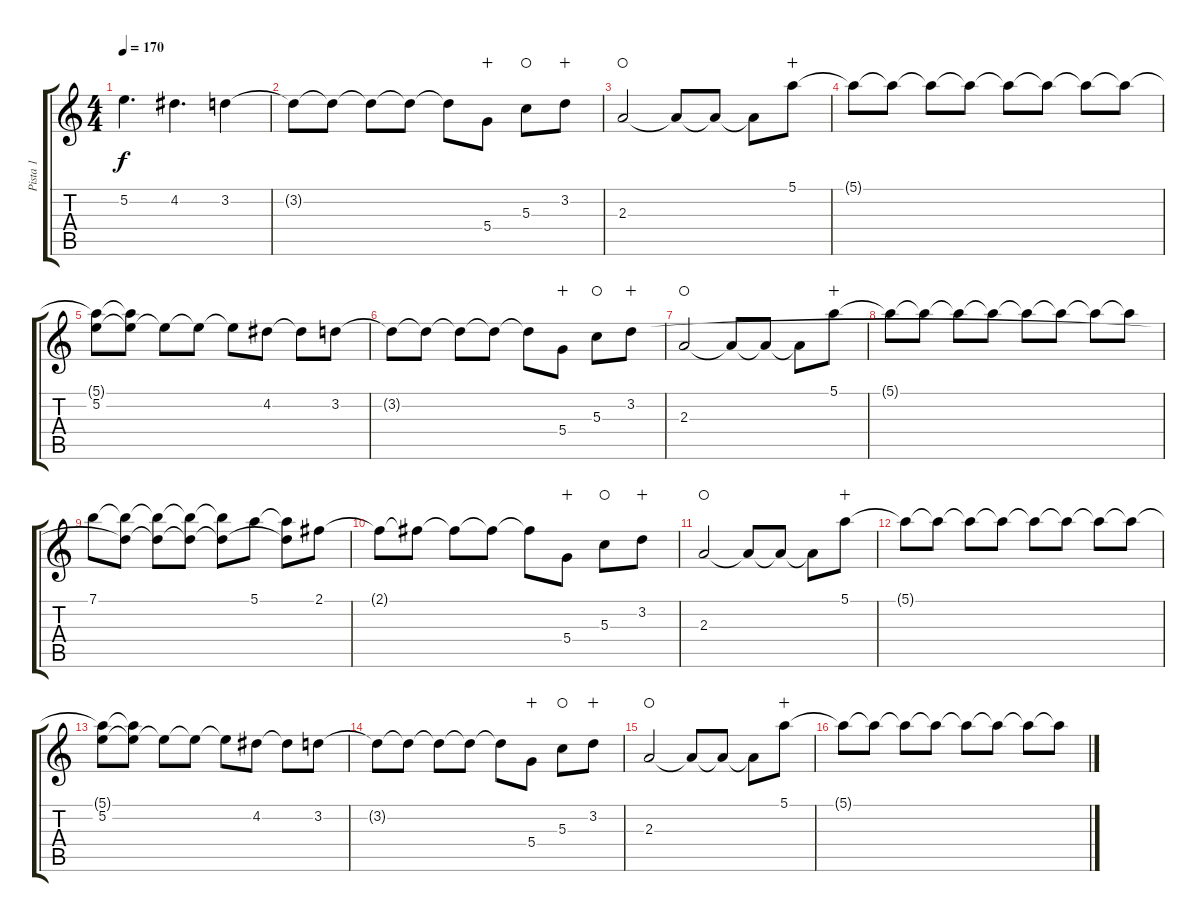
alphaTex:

\track ("Pista 1" "Pista 1") {instrument overdrivenguitar}
\staff {score tabs}
\tuning (E4 B3 G3 D3 A2 E2) {hide}
\ts (4 4)
\tempo 170
\clef g2
\ks c
5.2.4{d dy f} 4.2.4{d} 3.2.4 |
3.2{t}.8 3.2{t}.8 3.2{t}.8 3.2{t}.8 3.2{t}.8 5.4.8{wahc} 5.3.8{waho} 3.2.8{wahc} |
2.3.2{waho} 2.3{t}.8 2.3{t}.8 2.3{t}.8 5.1.8{wahc} |
5.1{t}.8 5.1{t}.8 5.1{t}.8 5.1{t}.8 5.1{t}.8 5.1{t}.8 5.1{t}.8 5.1{t}.8 |
(5.1{t} 5.2).8 (5.1{t} 5.2{t}).8 5.2{t}.8 5.2{t}.8 5.2{t}.8 4.2.8 4.2{t}.8 3.2.8 |
3.2{t}.8 3.2{t}.8 3.2{t}.8 3.2{t}.8 3.2{t}.8 5.4.8{wahc} 5.3.8{waho} 3.2.8{wahc} |
2.3.2{waho} 2.3{t}.8 2.3{t}.8 2.3{t}.8 5.1.8{wahc} |
5.1{t}.8 5.1{t}.8 5.1{t}.8 5.1{t}.8 5.1{t}.8 5.1{t}.8 5.1{t}.8 5.1{t}.8 |
7.1.8 (7.1{t} 3.2{t}).8 (7.1{t} 3.2{t}).8 (7.1{t} 3.2{t}).8 (7.1{t} 3.2{t}).8 5.1.8 (5.1{t} 3.2{t}).8 2.1.8 |
2.1{t}.8 2.1{t}.8 2.1{t}.8 2.1{t}.8 2.1{t}.8 5.4.8{wahc} 5.3.8{waho} 3.2.8{wahc} |
2.3.2{waho} 2.3{t}.8 2.3{t}.8 2.3{t}.8 5.1.8{wahc} |
5.1{t}.8 5.1{t}.8 5.1{t}.8 5.1{t}.8 5.1{t}.8 5.1{t}.8 5.1{t}.8 5.1{t}.8 |
(5.1{t} 5.2).8 (5.1{t} 5.2{t}).8 5.2{t}.8 5.2{t}.8 5.2{t}.8 4.2.8 4.2{t}.8 3.2.8 |
3.2{t}.8 3.2{t}.8 3.2{t}.8 3.2{t}.8 3.2{t}.8 5.4.8{wahc} 5.3.8{waho} 3.2.8{wahc} |
2.3.2{waho} 2.3{t}.8 2.3{t}.8 2.3{t}.8 5.1.8{wahc} |
5.1{t}.8 5.1{t}.8 5.1{t}.8 5.1{t}.8 5.1{t}.8 5.1{t}.8 5.1{t}.8 5.1{t}.8
